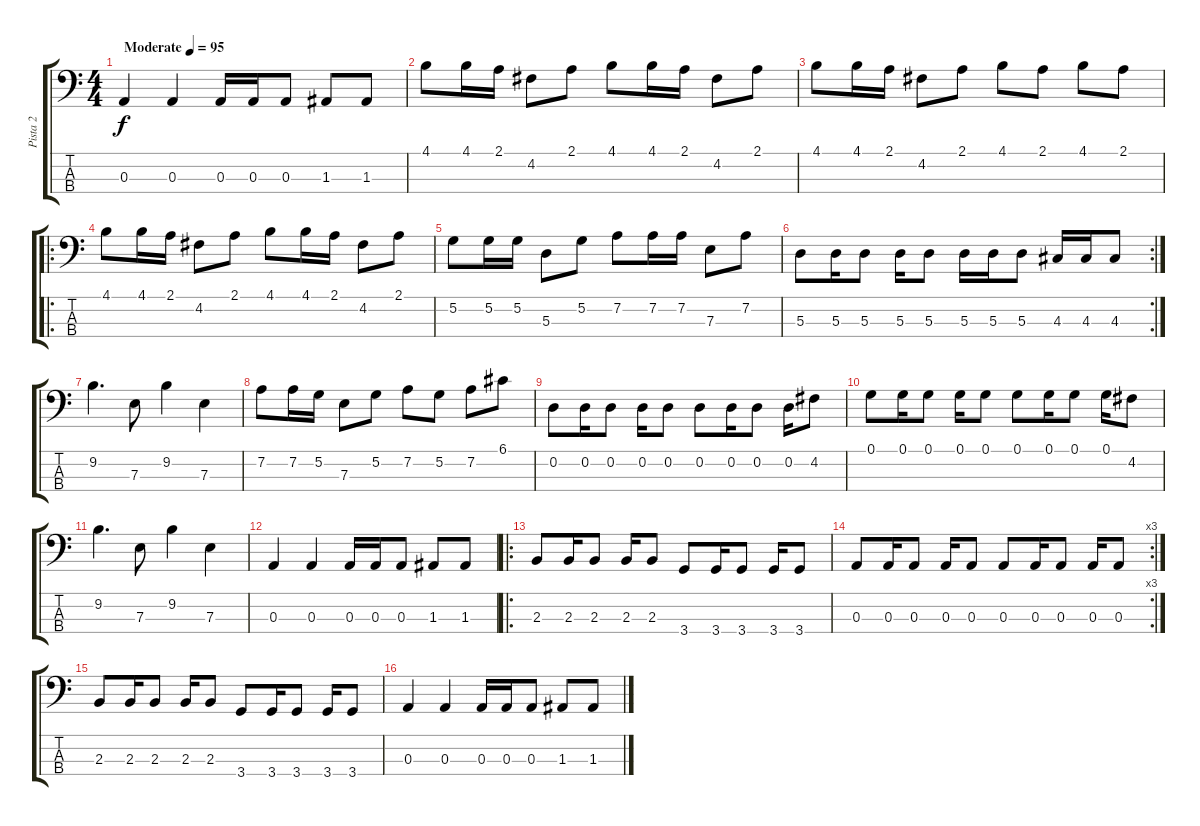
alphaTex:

\track ("Pista 2" "Pista 2") {instrument electricbassfinger}
\staff {score tabs}
\tuning (G2 D2 A1 E1) {hide}
\ts (4 4)
\tempo (95 "Moderate")
\clef f4
\ks c
0.3.4{dy f instrument electricbassfinger} 0.3.4 0.3.16 0.3.16 0.3.8 1.3.8 1.3.8 |
4.1.8 4.1.16 2.1.16 4.2.8 2.1.8 4.1.8 4.1.16 2.1.16 4.2.8 2.1.8 |
4.1.8 4.1.16 2.1.16 4.2.8 2.1.8 4.1.8 2.1.8 4.1.8 2.1.8 |
\ro
4.1.8 4.1.16 2.1.16 4.2.8 2.1.8 4.1.8 4.1.16 2.1.16 4.2.8 2.1.8 |
5.2.8 5.2.16 5.2.16 5.3.8 5.2.8 7.2.8 7.2.16 7.2.16 7.3.8 7.2.8 |
\rc 2
5.3.8 5.3.16 5.3.8 5.3.16 5.3.8 5.3.16 5.3.16 5.3.8 4.3.16 4.3.16 4.3.8 |
9.2.4{d} 7.3.8 9.2.4 7.3.4 |
7.2.8 7.2.16 5.2.16 7.3.8 5.2.8 7.2.8 5.2.8 7.2.8 6.1.8 |
0.2.8 0.2.16 0.2.8 0.2.16 0.2.8 0.2.8 0.2.16 0.2.8 0.2.16 4.2.8 |
0.1.8 0.1.16 0.1.8 0.1.16 0.1.8 0.1.8 0.1.16 0.1.8 0.1.16 4.2.8 |
9.2.4{d} 7.3.8 9.2.4 7.3.4 |
0.3.4 0.3.4 0.3.16 0.3.16 0.3.8 1.3.8 1.3.8 |
\ro
2.3.8 2.3.16 2.3.8 2.3.16 2.3.8 3.4.8 3.4.16 3.4.8 3.4.16 3.4.8 |
\rc 3
0.3.8 0.3.16 0.3.8 0.3.16 0.3.8 0.3.8 0.3.16 0.3.8 0.3.16 0.3.8 |
2.3.8 2.3.16 2.3.8 2.3.16 2.3.8 3.4.8 3.4.16 3.4.8 3.4.16 3.4.8 |
0.3.4 0.3.4 0.3.16 0.3.16 0.3.8 1.3.8 1.3.8
